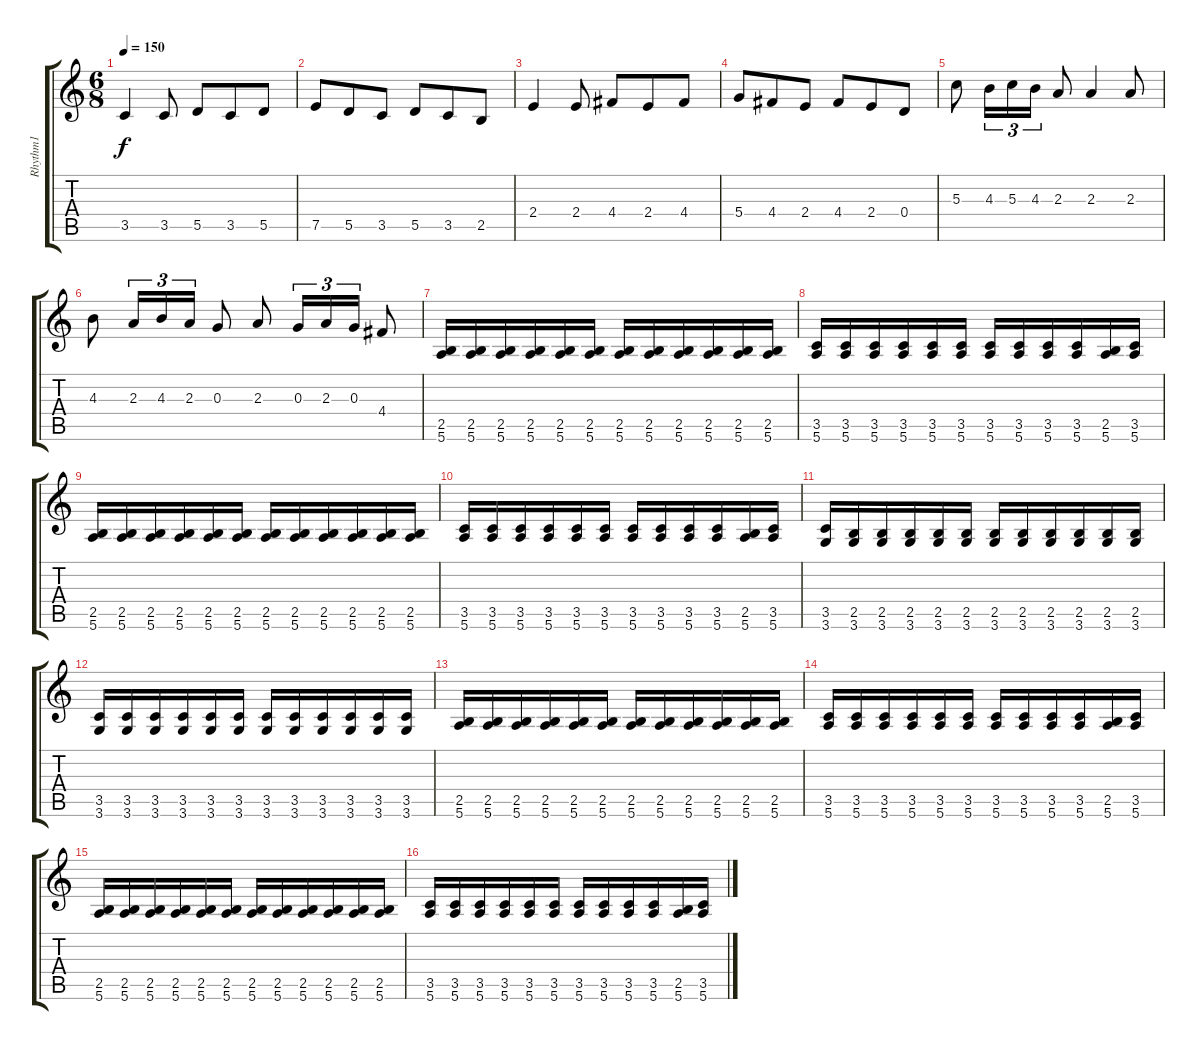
\track ("Rhythm1" "Rhythm1") {instrument distortionguitar}
\staff {score tabs}
\tuning (E4 B3 G3 D3 A2 E2) {hide}
\ts (6 8)
\tempo 150
\clef g2
\ks c
3.5.4{dy f} 3.5.8 5.5.8 3.5.8 5.5.8 |
7.5.8 5.5.8 3.5.8 5.5.8 3.5.8 2.5.8 |
2.4.4 2.4.8 4.4.8 2.4.8 4.4.8 |
5.4.8 4.4.8 2.4.8 4.4.8 2.4.8 0.4.8 |
5.3.8 4.3.16{tu (3 2)} 5.3.16{tu (3 2)} 4.3.16{tu (3 2)} 2.3.8 2.3.4 2.3.8 |
4.3.8 2.3.16{tu (3 2)} 4.3.16{tu (3 2)} 2.3.16{tu (3 2)} 0.3.8 2.3.8 0.3.16{tu (3 2)} 2.3.16{tu (3 2)} 0.3.16{tu (3 2)} 4.4.8 |
(2.5 5.6).16 (2.5 5.6).16 (2.5 5.6).16 (2.5 5.6).16 (2.5 5.6).16 (2.5 5.6).16 (2.5 5.6).16 (2.5 5.6).16 (2.5 5.6).16 (2.5 5.6).16 (2.5 5.6).16 (2.5 5.6).16 |
(3.5 5.6).16 (3.5 5.6).16 (3.5 5.6).16 (3.5 5.6).16 (3.5 5.6).16 (3.5 5.6).16 (3.5 5.6).16 (3.5 5.6).16 (3.5 5.6).16 (3.5 5.6).16 (2.5 5.6).16 (3.5 5.6).16 |
(2.5 5.6).16 (2.5 5.6).16 (2.5 5.6).16 (2.5 5.6).16 (2.5 5.6).16 (2.5 5.6).16 (2.5 5.6).16 (2.5 5.6).16 (2.5 5.6).16 (2.5 5.6).16 (2.5 5.6).16 (2.5 5.6).16 |
(3.5 5.6).16 (3.5 5.6).16 (3.5 5.6).16 (3.5 5.6).16 (3.5 5.6).16 (3.5 5.6).16 (3.5 5.6).16 (3.5 5.6).16 (3.5 5.6).16 (3.5 5.6).16 (2.5 5.6).16 (3.5 5.6).16 |
(3.5 3.6).16 (2.5 3.6).16 (2.5 3.6).16 (2.5 3.6).16 (2.5 3.6).16 (2.5 3.6).16 (2.5 3.6).16 (2.5 3.6).16 (2.5 3.6).16 (2.5 3.6).16 (2.5 3.6).16 (2.5 3.6).16 |
(3.5 3.6).16 (3.5 3.6).16 (3.5 3.6).16 (3.5 3.6).16 (3.5 3.6).16 (3.5 3.6).16 (3.5 3.6).16 (3.5 3.6).16 (3.5 3.6).16 (3.5 3.6).16 (3.5 3.6).16 (3.5 3.6).16 |
(2.5 5.6).16 (2.5 5.6).16 (2.5 5.6).16 (2.5 5.6).16 (2.5 5.6).16 (2.5 5.6).16 (2.5 5.6).16 (2.5 5.6).16 (2.5 5.6).16 (2.5 5.6).16 (2.5 5.6).16 (2.5 5.6).16 |
(3.5 5.6).16 (3.5 5.6).16 (3.5 5.6).16 (3.5 5.6).16 (3.5 5.6).16 (3.5 5.6).16 (3.5 5.6).16 (3.5 5.6).16 (3.5 5.6).16 (3.5 5.6).16 (2.5 5.6).16 (3.5 5.6).16 |
(2.5 5.6).16 (2.5 5.6).16 (2.5 5.6).16 (2.5 5.6).16 (2.5 5.6).16 (2.5 5.6).16 (2.5 5.6).16 (2.5 5.6).16 (2.5 5.6).16 (2.5 5.6).16 (2.5 5.6).16 (2.5 5.6).16 |
(3.5 5.6).16 (3.5 5.6).16 (3.5 5.6).16 (3.5 5.6).16 (3.5 5.6).16 (3.5 5.6).16 (3.5 5.6).16 (3.5 5.6).16 (3.5 5.6).16 (3.5 5.6).16 (2.5 5.6).16 (3.5 5.6).16
